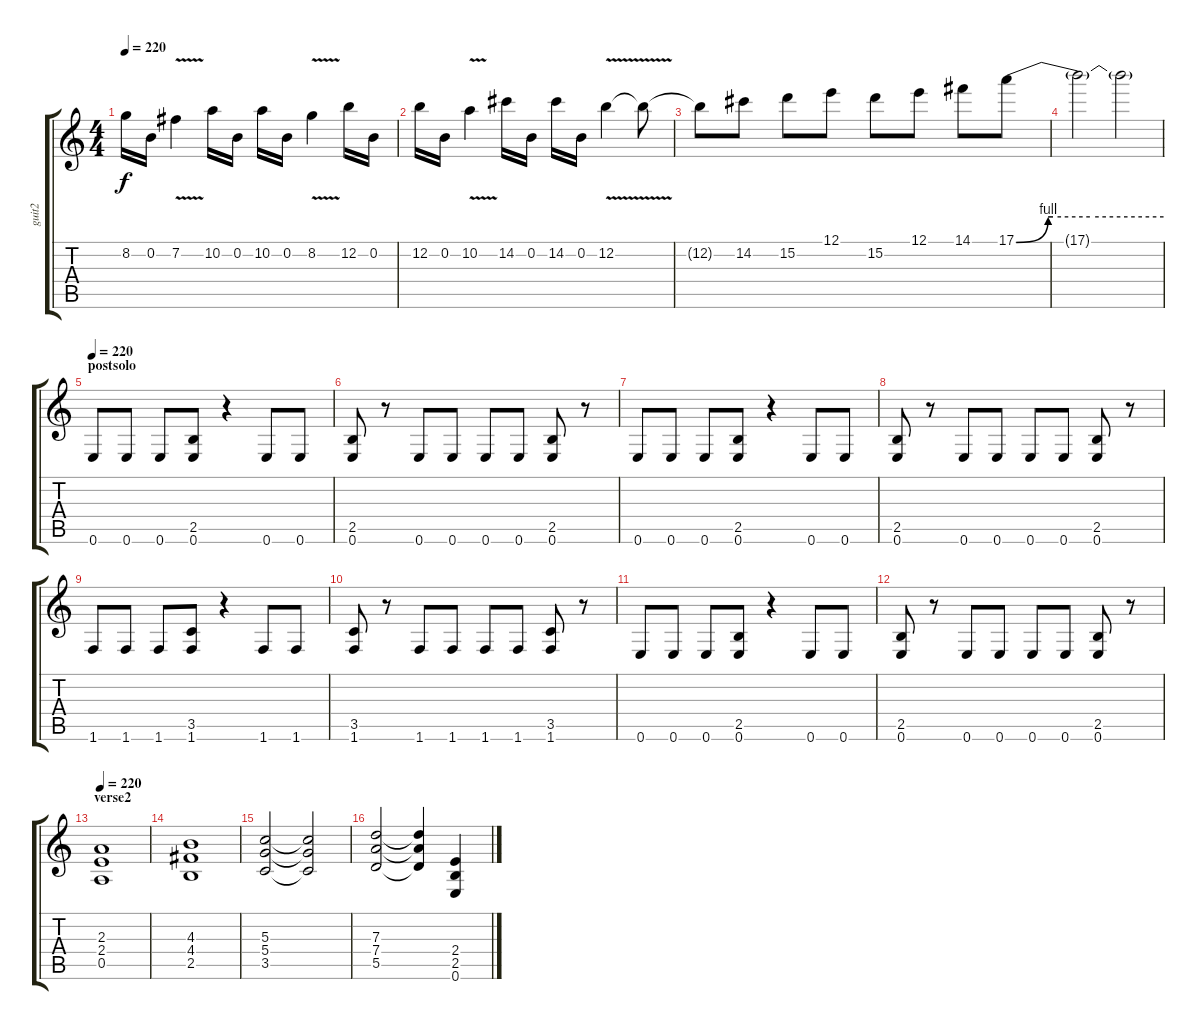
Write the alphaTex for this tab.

\track ("guit2" "guit2") {instrument distortionguitar}
\staff {score tabs}
\tuning (E4 B3 G3 D3 A2 E2) {hide}
\ts (4 4)
\tempo 220
\clef g2
\ks c
8.2.16{dy f} 0.2.16 7.2{v}.4 10.2.16 0.2.16 10.2.16 0.2.16 8.2{v}.4 12.2.16 0.2.16 |
12.2.16 0.2.16 10.2{v}.4 14.2.16 0.2.16 14.2.16 0.2.16 12.2{v}.4 12.2{t}.8 |
12.2{t}.8 14.2.8 15.2.8 12.1.8 15.2.8 12.1.8 14.1.8 17.1{be (custom 0 0 13 4 15 4 30 4 60 4)}.8 |
17.1{t}.2 17.1{t}.2 |
\section ("" "postsolo")
\tempo 220
0.6.8{instrument distortionguitar} 0.6.8 0.6.8 (2.5 0.6).8 r.4 0.6.8 0.6.8 |
(2.5 0.6).8 r.8 0.6.8 0.6.8 0.6.8 0.6.8 (2.5 0.6).8 r.8 |
0.6.8 0.6.8 0.6.8 (2.5 0.6).8 r.4 0.6.8 0.6.8 |
(2.5 0.6).8 r.8 0.6.8 0.6.8 0.6.8 0.6.8 (2.5 0.6).8 r.8 |
1.6.8 1.6.8 1.6.8 (3.5 1.6).8 r.4 1.6.8 1.6.8 |
(3.5 1.6).8 r.8 1.6.8 1.6.8 1.6.8 1.6.8 (3.5 1.6).8 r.8 |
0.6.8 0.6.8 0.6.8 (2.5 0.6).8 r.4 0.6.8 0.6.8 |
(2.5 0.6).8 r.8 0.6.8 0.6.8 0.6.8 0.6.8 (2.5 0.6).8 r.8 |
\section ("" "verse2")
\tempo 220
(2.3 2.4 0.5).1 |
(4.3 4.4 2.5).1 |
(5.3 5.4 3.5).2 (5.3{t} 5.4{t} 3.5{t}).2 |
(7.3 7.4 5.5).2 (7.3{t} 7.4{t} 5.5{t}).4 (2.4 2.5 0.6).4
